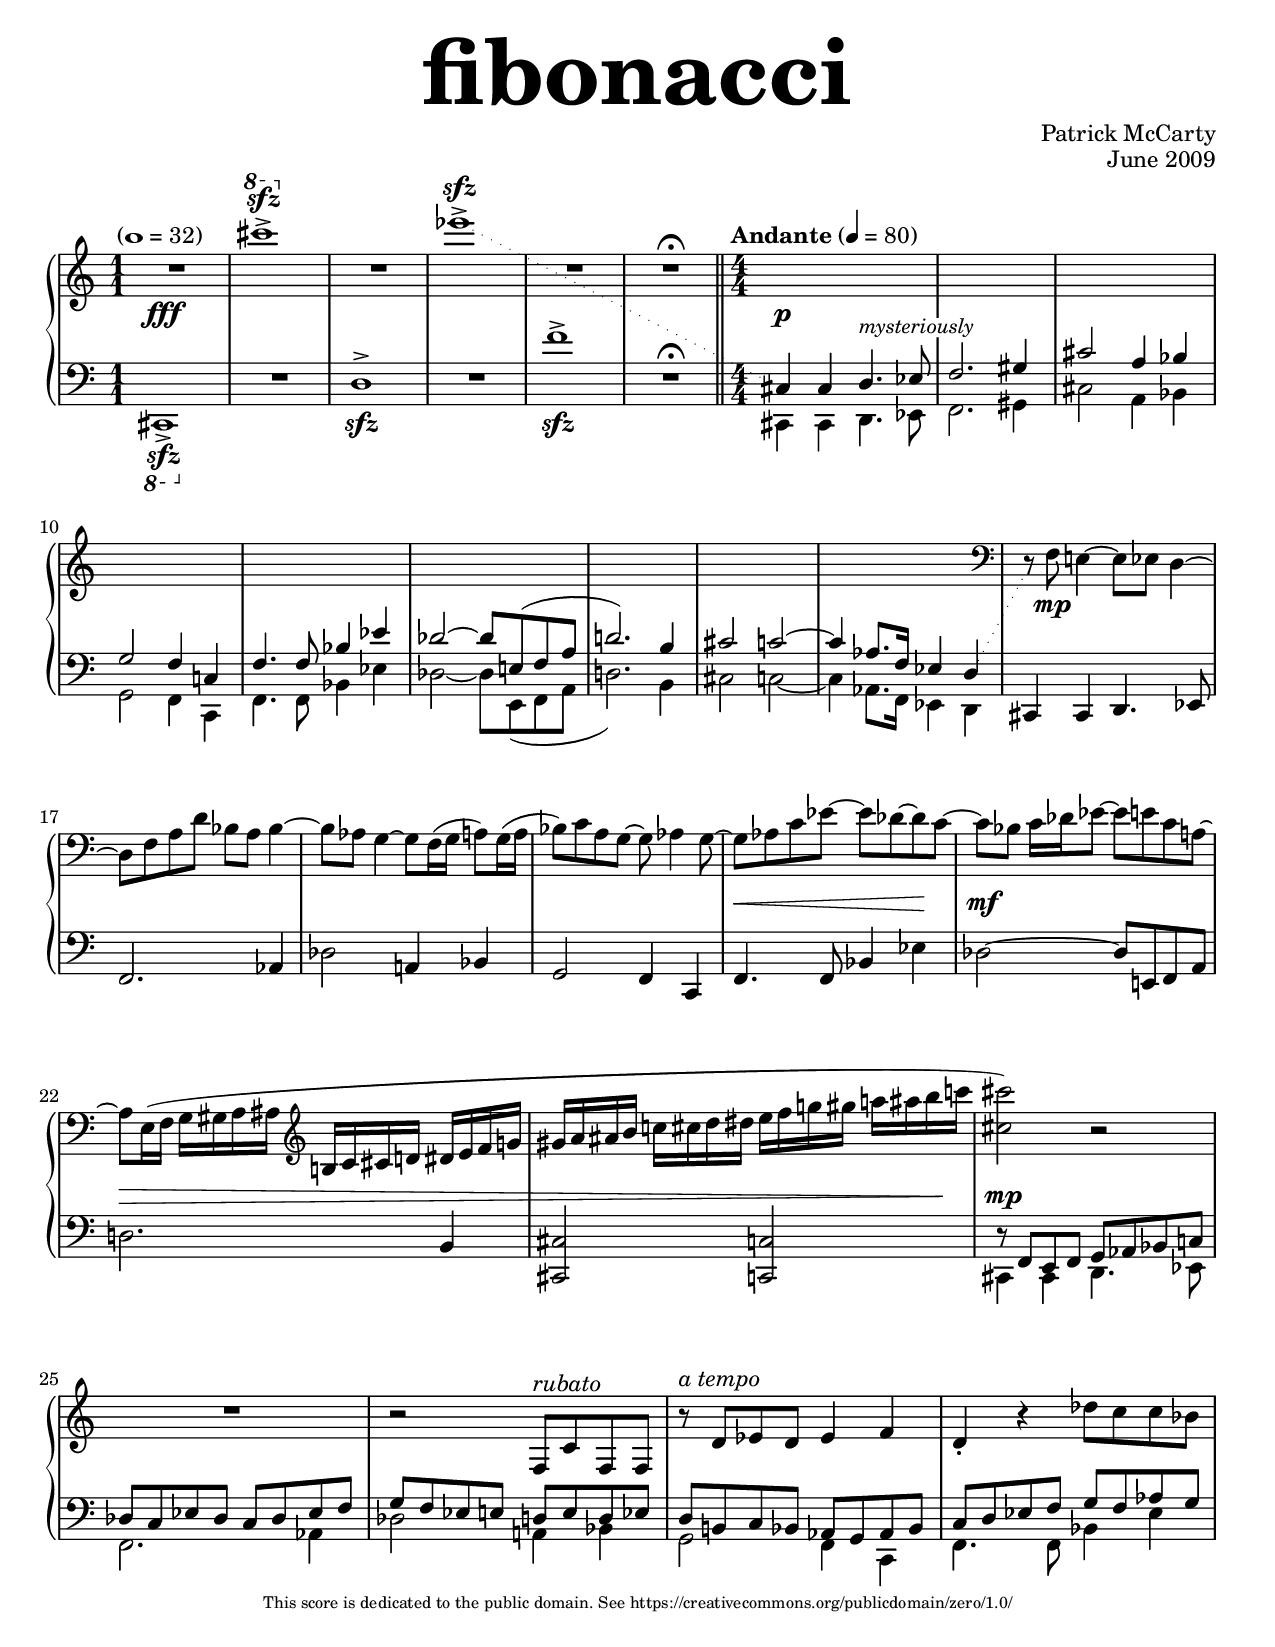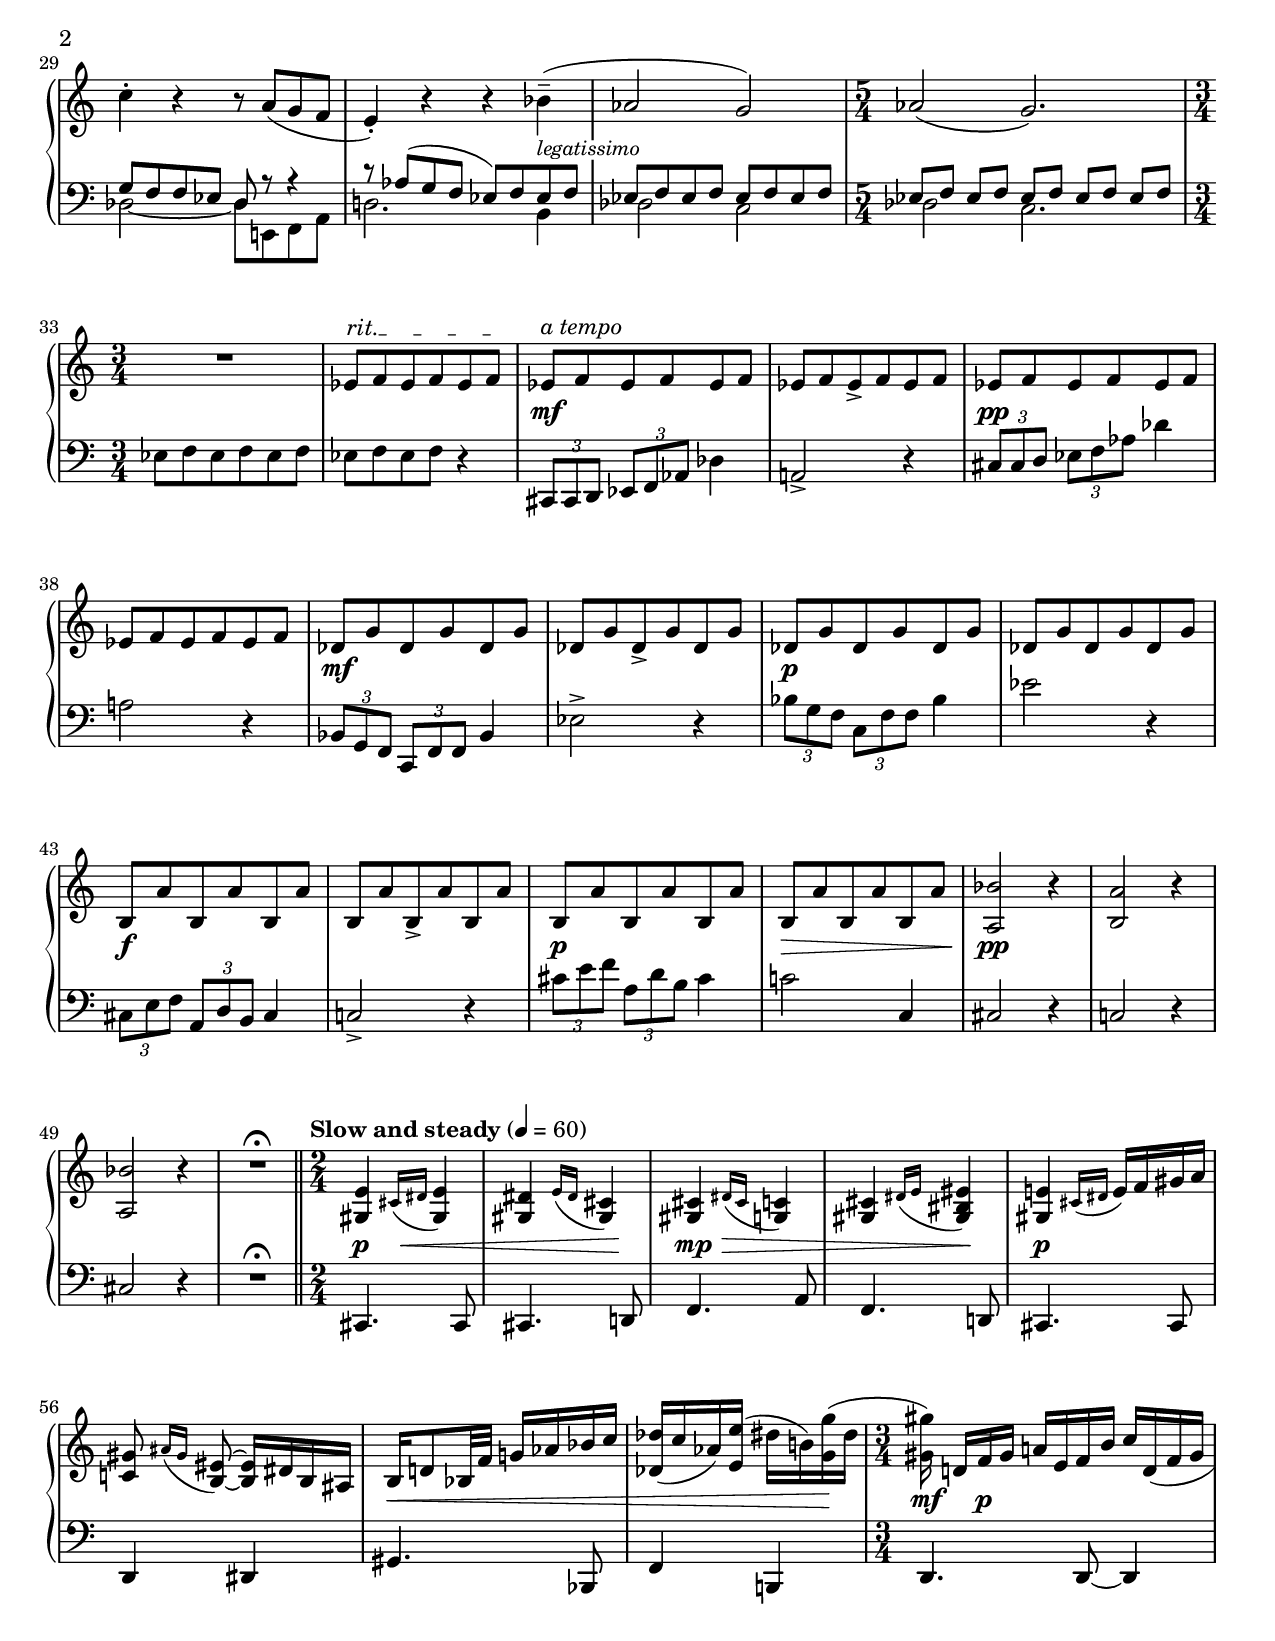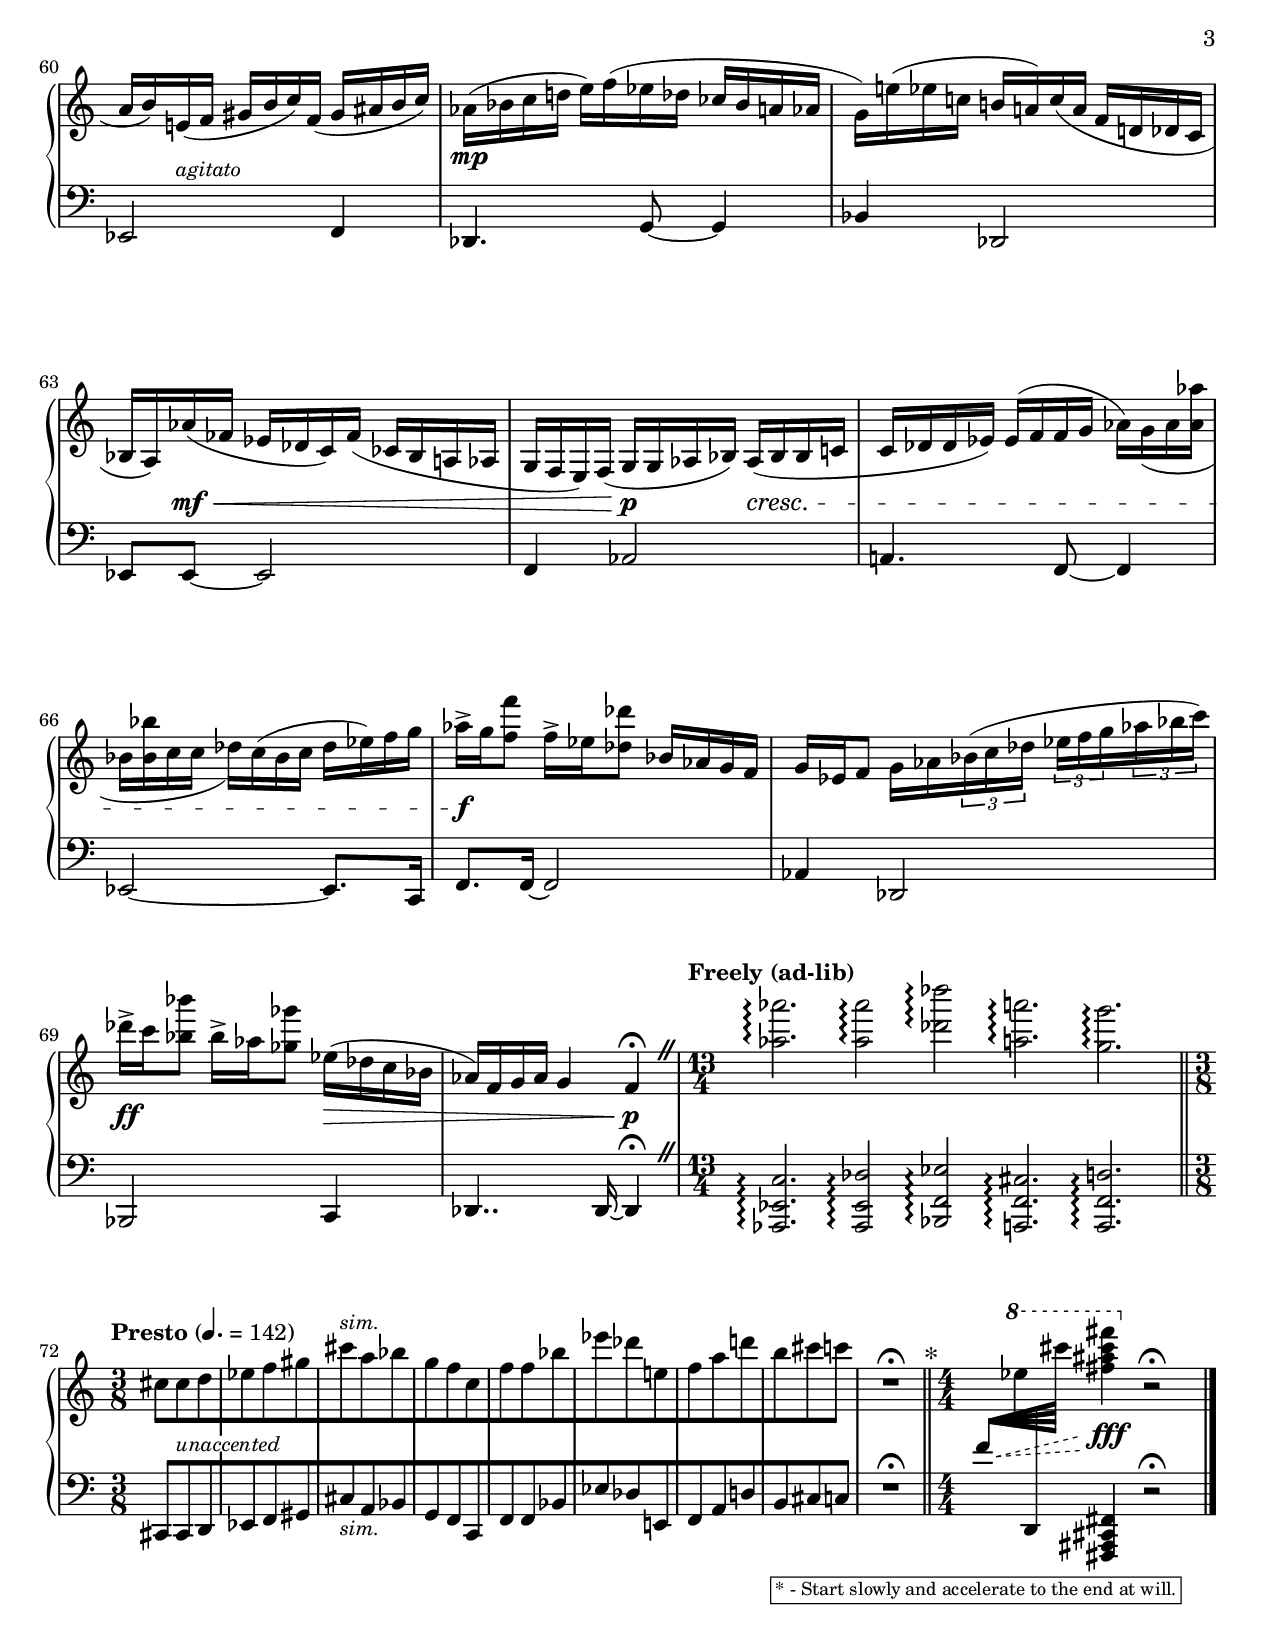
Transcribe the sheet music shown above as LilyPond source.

\version "2.24.0"

\include "english.ly"
\version "2.24.0"

\version "2.24.0"

%%%%%%%%%%%%%%%%%%%%%%%%%%%%%%%%%%%%%%%%%%%%%%%%%%%%%%%%%%%%%%%%%%%%%%%%%%%%%%%%
%%% \makeOctaves %%%%%%%%%%%%%%%%%%%%%%%%%%%%%%%%%%%%%%%%%%%%%%%%%%%%%%%%%%%%%%%
%%%
%%% Adds notes one or more octaves above or below the notes/chords given in the
%%% music expression.
%%%
%%% First arg: an integer (e.g. 1 = "one octave above", -1 = "one octave below")
%%% Second arg: a music expression
%%%
%%% From a public domain snippet at http://lsr.di.unimi.it/LSR/Snippet?id=445
%%%%%%%%%%%%%%%%%%%%%%%%%%%%%%%%%%%%%%%%%%%%%%%%%%%%%%%%%%%%%%%%%%%%%%%%%%%%%%%%

#(define (octave-up m t)
   (let* ((octave (1- t))
          (new-note (ly:music-deep-copy m))
          (new-pitch
            (ly:make-pitch octave
                           (ly:pitch-notename
                             (ly:music-property m 'pitch))
                           (ly:pitch-alteration
                             (ly:music-property m 'pitch)))))
   (set! (ly:music-property new-note 'pitch) new-pitch)
   new-note))

#(define (octavize-chord elements t)
   (cond
     ((null? elements) elements)
     ((eq? (ly:music-property (car elements) 'name) 'NoteEvent)
        (cons (car elements)
              (cons (octave-up (car elements) t)
                    (octavize-chord (cdr elements) t))))
     (else
       (cons (car elements)
             (octavize-chord (cdr elements) t)))))

#(define (octavize music t)
   (if (eq? (ly:music-property music 'name) 'EventChord)
       (ly:music-set-property! music
                               'elements
                               (octavize-chord
                                 (ly:music-property music 'elements) t)))
   music)

makeOctaves = #(define-music-function (arg mus) (integer? ly:music?)
                 (music-map (lambda (x) (octavize x arg))
                            (event-chord-wrap! mus)))

%%%%%%%%%%%%%%%%%%%%%%%%%%%%%%%%%%%%%%%%%%%%%%%%%%%%%%%%%%%%%%%%%%%%%%%%%%%%%%%%
%%% End \makeOctaves %%%
%%%%%%%%%%%%%%%%%%%%%%%%%%%%%%%%%%%%%%%%%%%%%%%%%%%%%%%%%%%%%%%%%%%%%%%%%%%%%%%%

%%%%%%%%%%%%%%%%%%%%%%%%%%%%%%%%%%%%%%%%%%%%%%%%%%%%%%%%%%%%%%%%%%%%%%%%%%%%%%%%
%%% \addStacc %%%%%%%%%%%%%%%%%%%%%%%%%%%%%%%%%%%%%%%%%%%%%%%%%%%%%%%%%%%%%%%%%%
%%%
%%% Defines a music function that adds a staccato articulation to all
%%% notes/chords in the music expression passed as an argument.
%%%
%%% From a public domain snippet at http://lsr.di.unimi.it/LSR/Snippet?id=82
%%%%%%%%%%%%%%%%%%%%%%%%%%%%%%%%%%%%%%%%%%%%%%%%%%%%%%%%%%%%%%%%%%%%%%%%%%%%%%%%

#(define (make-script x)
   (make-music 'ArticulationEvent
               'articulation-type x))

#(define (add-script m x)
   (case (ly:music-property m 'name)
     ((NoteEvent) (set! (ly:music-property m 'articulations)
                        (append (ly:music-property m 'articulations)
                                (list (make-script x))))
                   m)
     ((EventChord) (set! (ly:music-property m 'elements)
                         (append (ly:music-property m 'elements)
                                 (list (make-script x))))
                    m)
     (else #f)))

#(define (add-staccato m)
   (add-script m "staccato"))

addStacc = #(define-music-function (music) (ly:music?)
              (map-some-music add-staccato music))

%%%%%%%%%%%%%%%%%%%%%%%%%%%%%%%%%%%%%%%%%%%%%%%%%%%%%%%%%%%%%%%%%%%%%%%%%%%%%%%%
%%% End \addStacc %%%
%%%%%%%%%%%%%%%%%%%%%%%%%%%%%%%%%%%%%%%%%%%%%%%%%%%%%%%%%%%%%%%%%%%%%%%%%%%%%%%%


lower = \absolute {
  \ottava #-1
  cs,,1-> _ \sfz | % m. 1
  R1 | % m. 2
  \ottava #0
  d1-> _ \sfz | % m. 3
  R1 | % m. 4
  f'1-> _ \sfz | % m. 5
  R1 ^ \fermata | % m. 6
  \time 4/4
  \relative c, {
    \stemDown
    \tieDown
    cs4 cs d4. ef8 | % m. 7
    f2. gs4 | % m. 8
    cs2 a4 bf | % m. 9
    g2 f4 c | % m. 10
    f4. f8 bf4 ef | % m. 11
    df2 ~ df8 e, _ ( f a | % m. 12
    d2. ) b4 | % m. 13
    cs2 c ~ | % m. 14
    c4 af8. f16 ef4 d | % m. 15
    \stemNeutral
    \tieNeutral
    cs4 cs d4. ef8 | % m. 16
    f2. af4 | % m. 17
    df2 a4 bf | % m. 18
    g2 f4 c | % m. 19
    f4. f8 bf4 ef | % m. 20
    df2 ~ df8 e, f a | % m. 21
    d2. b4 | % m. 22
    \makeOctaves #-1 { cs2 c } | % m. 23

    % second time (two voices)
    <<
      {
        \voiceOne
        d8\rest f, e f g af bf c | % m. 24
        df8 c ef df c df ef f | % m. 25
        g8 f ef e d e d ef | % m. 26
        d8 b c bf af g af bf | % m. 27
        c8 d ef f g f af g | % m. 28
        g8 f f ef df r8 r4 | % m. 29
        r8 af'8 ( g f ef ) f ef f | % m. 30
        \repeat unfold 4 { ef8 f } | % m. 31
        \time 5/4
        \repeat unfold 5 { ef8 f } | % m. 32
      }
      \\
      {
        \voiceTwo
        cs,4 cs d4. ef8 | % m. 24
        f2. af4 | % m. 25
        df2 a4 bf | % m. 26
        g2 f4 c | % m. 27
        f4. f8 bf4 ef | % m. 28
        df2 ~ df8 e, f a | % m. 29
        d2. b4 | % m. 30
        df2 c | % m. 31
        df2 c2. | % m. 32
      }
    >>
    %% must return to a single voice
    \oneVoice

    \time 3/4
    \repeat unfold 3 { ef8 f } | % m. 33
    \repeat unfold 2 { ef8 f } r4 | % m. 34

    %% first time
    \tuplet 3/2 { cs,8 cs d }
    \tuplet 3/2 { ef8 f af }
    df4 | % m. 35
    a2-> r4 | % m. 36

    %% second time
    \tuplet 3/2 { cs8 cs d }
    \tuplet 3/2 { ef8 f af }
    df4 | % m. 37
    a2 r4 | % m. 38

    %% first time
    \tuplet 3/2 { bf,8 g f }
    \tuplet 3/2 { c8 f f }
    bf4 | % m. 39
    ef2-> r4 | % m. 40

    %% second time
    \tuplet 3/2 { bf'8 g f }
    \tuplet 3/2 { c8 f f }
    bf4 | % m. 41
    ef2 r4 | % m. 42

    %% first time
    \tuplet 3/2 { cs,8 e f }
    \tuplet 3/2 { a,8 d b }
    cs4 | % m. 43
    c2-> r4 | % m. 44

    %% second time
    \tuplet 3/2 { cs'8 e f }
    \tuplet 3/2 { a,8 d b }
    cs4 | % m. 45
    c2 c,4 | % m. 46

    cs2 r4 | % m. 47
    c2 r4 | % m. 48
    cs2 r4 | % m. 49

    R1 * 3/4 ^ \fermata

    \bar "||" | % m. 50


    %% Slow and steady %%
    \time 2/4
    cs,4. cs8 | % m. 51
    cs4. d8 | % m. 52
    f4. a8 | % m. 53
    f4. d8 | % m. 54

    cs4. cs8 | % m. 55
    d4 ds | % m. 56
    gs4. bf,8 | % m. 57
    f'4 b, | % m. 58

    \time 3/4
    d4. d8 ~ d4 | % m. 59
    ef2 f4 | % m. 60
    df4. g8 ~ g4 | % m. 61
    bf4 df,2 | % m. 62
    ef8 ef ~ ef2 | % m. 63
    f4 af2 | % m. 64
    a4. f8 ~ f4 | % m. 65
    ef2 ~ ef8. c16 | % m. 66
    f8. f16 ~ f2 | % m. 67
    af4 df,2 | % m. 68
    bf2 c4 | % m. 69
    df4.. df16 ~
    \override BreathingSign.text =
      \markup { \musicglyph "scripts.caesura.straight" }
    df4 \fermata \breathe | % m. 70

    %%%%

    %%% Freely %%%
    \time 13/4
    <af ef' c'>2. \arpeggio <af ef' df'>2 \arpeggio
    <bf f' ef'>2 \arpeggio <a f' cs'>2. \arpeggio
    <a f' d'>2. \arpeggio
    \bar "||" | % m. 71

    %%% Tempo change
    %%% "Presto"
    \time 3/8
    %% manual beam
    \once \override Beam.positions = #'(3 . 3)
    \addStacc { cs8 [ cs d | % m. 72
    ef8 f gs } | % m. 73
    cs8 _ \markup \small \italic { sim. } a bf | % m. 74
    g8 f c | % m. 75
    f8 f bf | % m. 76
    ef8 df e, | % m. 77
    f8 a d | % m. 78
    b8 cs c ]
    R1 * 3/8 ^ \fermata
    \bar "||" | % m. 79
    \once \override Score.RehearsalMark.break-align-symbols = #'(time-signature)
    \mark \markup { \huge "*" }
  }

  %% Last measure
  \absolute {
    \time 4/4
    \override Beam.thickness = #0.35
    \override Beam.grow-direction = #RIGHT
    \scaleDurations #'(4 . 1)
    {
      \featherDurations 2/3
      {
        \once \override Beam.positions = #'(7 . 8.7)
        f'64
        _ \markup
          \tiny
          \center-align
          \box
          \pad-around #0.25 { "* - Start slowly and accelerate to the end at will." }
        [
        \change Staff = "RH"
        \ottava #1
        ef'''64
        \change Staff = "LH"
        d,64
        \change Staff = "RH"
        cs''''64 ]
      }
    }
    \change Staff = "LH"
    <fs, cs, as,, fs,,>4
    r2 \fermata
    \bar "|." | % m. 80
  }
}


% vim: ft=lilypond sw=2 et sts=2

\version "2.24.0"

\version "2.24.0"

%%%%%%%%%%%%%%%%%%%%%%%%%%%%%%%%%%%%%%%%%%%%%%%%%%%%%%%%%%%%%%%%%%%%%%%%%%%%%%%%
%%% \makeOctaves %%%%%%%%%%%%%%%%%%%%%%%%%%%%%%%%%%%%%%%%%%%%%%%%%%%%%%%%%%%%%%%
%%%
%%% Adds notes one or more octaves above or below the notes/chords given in the
%%% music expression.
%%%
%%% First arg: an integer (e.g. 1 = "one octave above", -1 = "one octave below")
%%% Second arg: a music expression
%%%
%%% From a public domain snippet at http://lsr.di.unimi.it/LSR/Snippet?id=445
%%%%%%%%%%%%%%%%%%%%%%%%%%%%%%%%%%%%%%%%%%%%%%%%%%%%%%%%%%%%%%%%%%%%%%%%%%%%%%%%

#(define (octave-up m t)
   (let* ((octave (1- t))
          (new-note (ly:music-deep-copy m))
          (new-pitch
            (ly:make-pitch octave
                           (ly:pitch-notename
                             (ly:music-property m 'pitch))
                           (ly:pitch-alteration
                             (ly:music-property m 'pitch)))))
   (set! (ly:music-property new-note 'pitch) new-pitch)
   new-note))

#(define (octavize-chord elements t)
   (cond
     ((null? elements) elements)
     ((eq? (ly:music-property (car elements) 'name) 'NoteEvent)
        (cons (car elements)
              (cons (octave-up (car elements) t)
                    (octavize-chord (cdr elements) t))))
     (else
       (cons (car elements)
             (octavize-chord (cdr elements) t)))))

#(define (octavize music t)
   (if (eq? (ly:music-property music 'name) 'EventChord)
       (ly:music-set-property! music
                               'elements
                               (octavize-chord
                                 (ly:music-property music 'elements) t)))
   music)

makeOctaves = #(define-music-function (arg mus) (integer? ly:music?)
                 (music-map (lambda (x) (octavize x arg))
                            (event-chord-wrap! mus)))

%%%%%%%%%%%%%%%%%%%%%%%%%%%%%%%%%%%%%%%%%%%%%%%%%%%%%%%%%%%%%%%%%%%%%%%%%%%%%%%%
%%% End \makeOctaves %%%
%%%%%%%%%%%%%%%%%%%%%%%%%%%%%%%%%%%%%%%%%%%%%%%%%%%%%%%%%%%%%%%%%%%%%%%%%%%%%%%%

%%%%%%%%%%%%%%%%%%%%%%%%%%%%%%%%%%%%%%%%%%%%%%%%%%%%%%%%%%%%%%%%%%%%%%%%%%%%%%%%
%%% \addStacc %%%%%%%%%%%%%%%%%%%%%%%%%%%%%%%%%%%%%%%%%%%%%%%%%%%%%%%%%%%%%%%%%%
%%%
%%% Defines a music function that adds a staccato articulation to all
%%% notes/chords in the music expression passed as an argument.
%%%
%%% From a public domain snippet at http://lsr.di.unimi.it/LSR/Snippet?id=82
%%%%%%%%%%%%%%%%%%%%%%%%%%%%%%%%%%%%%%%%%%%%%%%%%%%%%%%%%%%%%%%%%%%%%%%%%%%%%%%%

#(define (make-script x)
   (make-music 'ArticulationEvent
               'articulation-type x))

#(define (add-script m x)
   (case (ly:music-property m 'name)
     ((NoteEvent) (set! (ly:music-property m 'articulations)
                        (append (ly:music-property m 'articulations)
                                (list (make-script x))))
                   m)
     ((EventChord) (set! (ly:music-property m 'elements)
                         (append (ly:music-property m 'elements)
                                 (list (make-script x))))
                    m)
     (else #f)))

#(define (add-staccato m)
   (add-script m "staccato"))

addStacc = #(define-music-function (music) (ly:music?)
              (map-some-music add-staccato music))

%%%%%%%%%%%%%%%%%%%%%%%%%%%%%%%%%%%%%%%%%%%%%%%%%%%%%%%%%%%%%%%%%%%%%%%%%%%%%%%%
%%% End \addStacc %%%
%%%%%%%%%%%%%%%%%%%%%%%%%%%%%%%%%%%%%%%%%%%%%%%%%%%%%%%%%%%%%%%%%%%%%%%%%%%%%%%%


upper = \absolute {
  \override VoiceFollower.style = #'dotted-line
  \tempo "" 1 = 32
  \showStaffSwitch
  R1 | % m. 1
  \ottava #1
  cs''''1-> ^ \sfz | % m. 2
  R1 | % m. 3
  \ottava #0
  ef'''1-> ^ \sfz | % m. 4
  R1 | % m. 5
  R1 ^ \fermata \bar "||" | % m. 6
  \tempo "Andante" 4 = 80
  \change Staff = "LH"
  \time 4/4
  \relative c {
    \stemUp
    \tieUp
    cs4 cs d4. ef8 | % m. 7
    f2. gs4 | % m. 8
    cs2 a4 bf | % m. 9
    g2 f4 c | % m. 10
    f4. f8 bf4 ef | % m. 11
    df2 ~ df8 e, ^ ( f a | % m. 12
    d2. ) b4 | % m. 13
    cs2 c ~ | % m. 14
    c4 af8. f16 ef4 d | % m. 15
    \change Staff = "RH"
    \clef "bass"
    \stemNeutral
    \tieNeutral
    r8 f8 e4 ~ e8 ef d4 ~ | % m. 16
    d8 f a d bf a bf4 ~ | % m. 17
    bf8 af g4 ~ g8 f16 ( g a8 ) g16 ( a | % m. 18
    bf8 ) c a g ~ g af4 g8 ~ | % m. 19
    g8 af c ef ~ ef df ~ df c ~ | % m. 20
    c8 bf c16 df ef8 ~ ef e c a ~ | % m. 21
    a8 e16 ( f g gs a as
    \clef "treble"
    b16 c cs d
    ds e f g | % m. 22
    gs16 a as b c cs d ds
    e16 f g gs a as b c | % m. 23
    \makeOctaves #-1 { cs2 ) r2 } | % m. 24
    R1 | % m. 25
    r2 \addStacc { f,,,8
    ^ \markup \italic { "rubato" }
    c' f, f } | % m. 26
    r8
    ^ \markup \italic { "a tempo" }
    \addStacc { d'8 ef d ef4 f } | % m. 27
    d4-. r4 \addStacc { df'8 c c bf } | % m. 28
    c4-. r4 r8 a8 ( g f | % m. 29
    e4-. ) r4 r bf'4-- ( | % m. 30
    af2 g2 ) | % m. 31
    \time 5/4
    af2 ( g2. ) | % m. 32

    \time 3/4
    R1 * 3/4 | % m. 33
    \override TextSpanner.bound-details.left.text = #"rit."
    ef8
    \startTextSpan
    f ef f ef f
    \stopTextSpan
    | % m. 34

    %% first time
    ef8 ^ \markup \italic { "a tempo" } f \repeat unfold 2 { ef8 f } | % m. 35
    ef8 f ef-> f ef f | % m. 36
    %% second time
    \repeat unfold 3 { ef8 f } | % m. 37
    ef8 f ef f ef f | % m. 38

    %% first time
    \repeat unfold 3 { df8 g } | % m. 39
    df8 g df-> g df g | % m. 40
    %% second time
    \repeat unfold 3 { df8 g } | % m. 41
    df8 g df g df g | % m. 42

    %% first time
    \repeat unfold 3 { b,8 a' } | % m. 43
    b,8 a' b,-> a' b, a' | % m. 44
    %% second time
    \repeat unfold 3 { b,8 a' } | % m. 45
    b,8 a' b, a' b, a' | % m. 46

    <a, bf'>2 r4 | % m. 47
    <b a'>2 r4 | % m. 48
    <a bf'>2 r4 | % m. 49

    R1 * 3/4 ^ \fermata
    \bar "||" | % m. 50

    %% section 3

    \time 2/4
    \tempo "Slow and steady" 4 = 60
    <e' gs,>4 \acciaccatura { cs16[ ds] } <e gs,>4 | % m. 51
    <ds gs,>4 \acciaccatura { e16[ ds] } <cs gs>4 | % m. 52
    <cs gs>4 \acciaccatura { ds16[ cs] } <c g>4  | % m. 53
    <cs gs>4 \acciaccatura { ds16[ e] } <es bs gs>4 | % m. 54

    <e gs,>4 \acciaccatura { cs16[ ds] } e16 f gs a | % m. 55
    <gs c,>8 \acciaccatura { as16[ gs] } <es b>8 ~ <es b>16 ds b as | % m. 56

    b16 d8 bf32 f' g16 af bf c | % m. 57
    <df df,>16 ( c af ) <e' e,> ( ds b ) <g' g,> ( ds | % m. 58

    \time 3/4
    \override Beam.breakable = ##t
    <gs gs,>16 ) \noBeam d,16 f gs
    a16 e f b
    c16 d, ( f gs | % m. 59

    a16 b ) e, ( f
    gs16 b c ) f, (
    gs16 as b c ) | % m. 60

    af16 ( bf c d
    e16 ) f ( ef df
    cf16 bf a af | % m. 61

    g16 ) e' ( ef c
    b16 a ) c ( a
    f16 d df c | % m. 62

    bf16 a ) af' ( ff
    ef16 df c ) ff (
    cf16 bf a af | % m. 63

    g16 f e ) f (
    g16 g af bf )
    af16 ( bf bf c | % m. 64

    c16 df df ef )
    ef16 ( f f g
    af16 ) g _ ( af <af af'> | % m. 65

    bf16 <bf bf'> c c
    df16 ) c ( bf c
    df16 ef ) f g | % m. 66

    af16-> g <f f'>8 f16-> ef <df df'>8
    bf16 af g f | % m. 67

    g16 ef f8
    g16 af \tuplet 3/2 { bf16 ( c df }
    \tuplet 3/2 { ef16 f g }
    \tuplet 3/2 { af16 bf c ) } | % m. 68

    df16-> c <bf bf'>8 bf16-> af <gf gf'>8
    ef16 ( df c bf | % m. 69

    af16 ) f g af
    g4
    \override BreathingSign.text =
      \markup { \musicglyph "scripts.caesura.straight" }
    f4 \fermata \breathe | % m. 70

    %%%%
    \tempo "Freely (ad-lib)"
    \time 13/4
    <af'' af,>2. \arpeggio <af af,>2 \arpeggio
    <df df,>2 \arpeggio <a a,>2. \arpeggio
    <g g,>2. \arpeggio
    \bar "||" | % m. 71

    %%% Tempo change
    \tempo "Presto" 4. = 142
    \time 3/8
    %% manual beam
    \once \override Beam.positions = #'(-3 . -3)
    \addStacc { cs,,8 [ cs d | % m. 72
    ef8 f gs } | % m. 73
    cs8 ^ \markup \small \italic { sim. } a bf | % m. 74
    g8 f c | % m. 75
    f8 f bf | % m. 76
    ef8 df e, | % m. 77
    f8 a d | % m. 78
    b8 cs c ] | % m. 79
    R1 * 3/8 ^ \fermata
    \bar "||" | % m. 80
  }

  \absolute {
    \time 4/4
    s4
    <fs''' as''' cs'''' fs''''>4
    \ottava #0
    r2 \fermata
    \bar "|."
  }
}


% vim: ft=lilypond sw=2 et sts=2

\version "2.24.0"

\version "2.24.0"

%%%%%%%%%%%%%%%%%%%%%%%%%%%%%%%%%%%%%%%%%%%%%%%%%%%%%%%%%%%%%%%%%%%%%%%%%%%%%%%%
%%% \makeOctaves %%%%%%%%%%%%%%%%%%%%%%%%%%%%%%%%%%%%%%%%%%%%%%%%%%%%%%%%%%%%%%%
%%%
%%% Adds notes one or more octaves above or below the notes/chords given in the
%%% music expression.
%%%
%%% First arg: an integer (e.g. 1 = "one octave above", -1 = "one octave below")
%%% Second arg: a music expression
%%%
%%% From a public domain snippet at http://lsr.di.unimi.it/LSR/Snippet?id=445
%%%%%%%%%%%%%%%%%%%%%%%%%%%%%%%%%%%%%%%%%%%%%%%%%%%%%%%%%%%%%%%%%%%%%%%%%%%%%%%%

#(define (octave-up m t)
   (let* ((octave (1- t))
          (new-note (ly:music-deep-copy m))
          (new-pitch
            (ly:make-pitch octave
                           (ly:pitch-notename
                             (ly:music-property m 'pitch))
                           (ly:pitch-alteration
                             (ly:music-property m 'pitch)))))
   (set! (ly:music-property new-note 'pitch) new-pitch)
   new-note))

#(define (octavize-chord elements t)
   (cond
     ((null? elements) elements)
     ((eq? (ly:music-property (car elements) 'name) 'NoteEvent)
        (cons (car elements)
              (cons (octave-up (car elements) t)
                    (octavize-chord (cdr elements) t))))
     (else
       (cons (car elements)
             (octavize-chord (cdr elements) t)))))

#(define (octavize music t)
   (if (eq? (ly:music-property music 'name) 'EventChord)
       (ly:music-set-property! music
                               'elements
                               (octavize-chord
                                 (ly:music-property music 'elements) t)))
   music)

makeOctaves = #(define-music-function (arg mus) (integer? ly:music?)
                 (music-map (lambda (x) (octavize x arg))
                            (event-chord-wrap! mus)))

%%%%%%%%%%%%%%%%%%%%%%%%%%%%%%%%%%%%%%%%%%%%%%%%%%%%%%%%%%%%%%%%%%%%%%%%%%%%%%%%
%%% End \makeOctaves %%%
%%%%%%%%%%%%%%%%%%%%%%%%%%%%%%%%%%%%%%%%%%%%%%%%%%%%%%%%%%%%%%%%%%%%%%%%%%%%%%%%

%%%%%%%%%%%%%%%%%%%%%%%%%%%%%%%%%%%%%%%%%%%%%%%%%%%%%%%%%%%%%%%%%%%%%%%%%%%%%%%%
%%% \addStacc %%%%%%%%%%%%%%%%%%%%%%%%%%%%%%%%%%%%%%%%%%%%%%%%%%%%%%%%%%%%%%%%%%
%%%
%%% Defines a music function that adds a staccato articulation to all
%%% notes/chords in the music expression passed as an argument.
%%%
%%% From a public domain snippet at http://lsr.di.unimi.it/LSR/Snippet?id=82
%%%%%%%%%%%%%%%%%%%%%%%%%%%%%%%%%%%%%%%%%%%%%%%%%%%%%%%%%%%%%%%%%%%%%%%%%%%%%%%%

#(define (make-script x)
   (make-music 'ArticulationEvent
               'articulation-type x))

#(define (add-script m x)
   (case (ly:music-property m 'name)
     ((NoteEvent) (set! (ly:music-property m 'articulations)
                        (append (ly:music-property m 'articulations)
                                (list (make-script x))))
                   m)
     ((EventChord) (set! (ly:music-property m 'elements)
                         (append (ly:music-property m 'elements)
                                 (list (make-script x))))
                    m)
     (else #f)))

#(define (add-staccato m)
   (add-script m "staccato"))

addStacc = #(define-music-function (music) (ly:music?)
              (map-some-music add-staccato music))

%%%%%%%%%%%%%%%%%%%%%%%%%%%%%%%%%%%%%%%%%%%%%%%%%%%%%%%%%%%%%%%%%%%%%%%%%%%%%%%%
%%% End \addStacc %%%
%%%%%%%%%%%%%%%%%%%%%%%%%%%%%%%%%%%%%%%%%%%%%%%%%%%%%%%%%%%%%%%%%%%%%%%%%%%%%%%%


dynamics = {
  s1 \fff | % m. 1
  s1 | % m. 2
  s1 | % m. 3
  s1 | % m. 4
  s1 | % m. 5
  s1 | % m. 6
  s2 \p
  s2 - \markup \italic \small \whiteout { "mysteriously" } | % m. 7
  s1 | % m. 8
  s1 | % m. 9
  s1 | % m. 10
  s1 | % m. 11
  s1 | % m. 12
  s1 | % m. 13
  s1 | % m. 14
  s1 | % m. 15
  s8 s8 \mp s4 s2 | % m. 16
  s1 | % m. 17
  s1 | % m. 18
  s1 | % m. 19
  \once \override Hairpin.bound-padding = #3
  s1 \< | % m. 20
  s1 \mf | % m. 21
  \once \override Hairpin.bound-padding = #3
  s1 \> | % m. 22
  s1 | % m. 23
  s1 \mp | % m. 24
  s1 | % m. 25
  s1 | % m. 26
  s1 | % m. 27
  s1 | % m. 28
  s1 | % m. 29
  s2 s4 s4 - \markup \italic \small \whiteout { "legatissimo" } | % m. 30
  s1 | % m. 31
  s1 * 5/4 | % m. 32
  s1 * 3/4 | % m. 33
  s1 * 3/4 | % m. 34
  s \mf | % m. 35
  s | % m. 36
  s \pp | % m. 37
  s | % m. 38
  s \mf | % m. 39
  s | % m. 40
  s \p | % m. 41
  s | % m. 42
  s \f | % m. 43
  s | % m. 44
  s \p | % m. 45
  s \> | % m. 46
  s \pp | % m. 47
  s | % m. 48
  s | % m. 49
  s | % m. 50
  \once \override Hairpin.bound-padding = #3
  s4 \p \< s4 | % m. 51
  s4 s4 | % m. 52
  s4 \mp \> s4 | % m. 53
  s4 s4 \! | % m. 54
  s4 \p s4 | % m. 55
  s1 * 2/4 | % m. 56
  \once \override Hairpin.bound-padding = #3.5
  s4 \< s4 | % m. 57
  s4 s4 | % m. 58
  s8 \mf s8 \p s4 s4 | % m. 59
  s16*2 s16 - \markup \italic \small \whiteout { "agitato" } s16 s2 | % m. 60
  s4 \mp s4 s4 | % m. 61
  s1 * 3/4 | % m. 62
  s16*2 s16 \mf \< s16 s2 | % m. 63
  s4 s4 \p
  \crescTextCresc
  s4 \< | % m. 64
  s1 * 3/4 | % m. 65
  s | % m. 66
  s \f | % m. 67
  \crescHairpin
  s | % m. 68
  s4 \ff s4 s4 \> | % m. 69
  s4 s s \p | % m. 70
  s1 * 13/4 | % m. 71
  \override TextScript.outside-staff-priority = ##f
  \override TextScript.staff-padding = #0
  \override TextScript.padding = #0
  s8 s8 - \markup \whiteout \italic \small { unaccented } s8 | % m. 72
  s1 * 3/8 | % m. 73
  s | % m. 74
  s | % m. 75
  s | % m. 76
  s | % m. 77
  s | % m. 78
  s | % m. 79
  s | % m. 80
  \override Hairpin.extra-offset = #'(2 . -2)
  \override Hairpin.rotation = #'(9 -1 0)
  \override Hairpin.bound-padding = #3
  \once \override Hairpin.style = #'dashed-line
  s4 \< s4 \fff s2 | % m. 81
}


% vim: ft=lilypond sw=2 et sts=2

\version "2.24.0"

%%%%%%%%%%%%%%%%%%%%%%%%%%%%%%%%%%%%%%%%%%%%%%%%%%%%%%%%%%%%%%%%%%%%%%%%%%%%%%%%
%%% \makeOctaves %%%%%%%%%%%%%%%%%%%%%%%%%%%%%%%%%%%%%%%%%%%%%%%%%%%%%%%%%%%%%%%
%%%
%%% Adds notes one or more octaves above or below the notes/chords given in the
%%% music expression.
%%%
%%% First arg: an integer (e.g. 1 = "one octave above", -1 = "one octave below")
%%% Second arg: a music expression
%%%
%%% From a public domain snippet at http://lsr.di.unimi.it/LSR/Snippet?id=445
%%%%%%%%%%%%%%%%%%%%%%%%%%%%%%%%%%%%%%%%%%%%%%%%%%%%%%%%%%%%%%%%%%%%%%%%%%%%%%%%

#(define (octave-up m t)
   (let* ((octave (1- t))
          (new-note (ly:music-deep-copy m))
          (new-pitch
            (ly:make-pitch octave
                           (ly:pitch-notename
                             (ly:music-property m 'pitch))
                           (ly:pitch-alteration
                             (ly:music-property m 'pitch)))))
   (set! (ly:music-property new-note 'pitch) new-pitch)
   new-note))

#(define (octavize-chord elements t)
   (cond
     ((null? elements) elements)
     ((eq? (ly:music-property (car elements) 'name) 'NoteEvent)
        (cons (car elements)
              (cons (octave-up (car elements) t)
                    (octavize-chord (cdr elements) t))))
     (else
       (cons (car elements)
             (octavize-chord (cdr elements) t)))))

#(define (octavize music t)
   (if (eq? (ly:music-property music 'name) 'EventChord)
       (ly:music-set-property! music
                               'elements
                               (octavize-chord
                                 (ly:music-property music 'elements) t)))
   music)

makeOctaves = #(define-music-function (arg mus) (integer? ly:music?)
                 (music-map (lambda (x) (octavize x arg))
                            (event-chord-wrap! mus)))

%%%%%%%%%%%%%%%%%%%%%%%%%%%%%%%%%%%%%%%%%%%%%%%%%%%%%%%%%%%%%%%%%%%%%%%%%%%%%%%%
%%% End \makeOctaves %%%
%%%%%%%%%%%%%%%%%%%%%%%%%%%%%%%%%%%%%%%%%%%%%%%%%%%%%%%%%%%%%%%%%%%%%%%%%%%%%%%%

%%%%%%%%%%%%%%%%%%%%%%%%%%%%%%%%%%%%%%%%%%%%%%%%%%%%%%%%%%%%%%%%%%%%%%%%%%%%%%%%
%%% \addStacc %%%%%%%%%%%%%%%%%%%%%%%%%%%%%%%%%%%%%%%%%%%%%%%%%%%%%%%%%%%%%%%%%%
%%%
%%% Defines a music function that adds a staccato articulation to all
%%% notes/chords in the music expression passed as an argument.
%%%
%%% From a public domain snippet at http://lsr.di.unimi.it/LSR/Snippet?id=82
%%%%%%%%%%%%%%%%%%%%%%%%%%%%%%%%%%%%%%%%%%%%%%%%%%%%%%%%%%%%%%%%%%%%%%%%%%%%%%%%

#(define (make-script x)
   (make-music 'ArticulationEvent
               'articulation-type x))

#(define (add-script m x)
   (case (ly:music-property m 'name)
     ((NoteEvent) (set! (ly:music-property m 'articulations)
                        (append (ly:music-property m 'articulations)
                                (list (make-script x))))
                   m)
     ((EventChord) (set! (ly:music-property m 'elements)
                         (append (ly:music-property m 'elements)
                                 (list (make-script x))))
                    m)
     (else #f)))

#(define (add-staccato m)
   (add-script m "staccato"))

addStacc = #(define-music-function (music) (ly:music?)
              (map-some-music add-staccato music))

%%%%%%%%%%%%%%%%%%%%%%%%%%%%%%%%%%%%%%%%%%%%%%%%%%%%%%%%%%%%%%%%%%%%%%%%%%%%%%%%
%%% End \addStacc %%%
%%%%%%%%%%%%%%%%%%%%%%%%%%%%%%%%%%%%%%%%%%%%%%%%%%%%%%%%%%%%%%%%%%%%%%%%%%%%%%%%


#(ly:set-option 'point-and-click #f)
#(set-default-paper-size "letter")

\header {
  title = \markup \fontsize #8 { fibonacci }
  composer = "Patrick McCarty"
  opus = "June 2009"
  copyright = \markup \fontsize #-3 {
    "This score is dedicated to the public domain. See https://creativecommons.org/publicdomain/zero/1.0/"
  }
}

\paper {
  indent = #0
  ragged-last-bottom = ##f
  %annotate-spacing = ##t
}

%%% Music is defined in variables %%%

%%% BEGIN score output %%%
\score {
  \new PianoStaff = "pianostaff" <<
    \new Staff = "RH" {
      \accidentalStyle Score.piano
      \clef "treble"
      \numericTimeSignature
      \time 1/1
      \upper
    }

    \new Dynamics = "Dynamics_pf" \dynamics

    \new Staff = "LH" {
      \clef "bass"
      \numericTimeSignature
      \time 1/1
      \lower
    }
  >>

  \layout {
    \context {
      \Score
      \override Arpeggio.X-extent = #'(-1 . 1)
    }

  }
}


% vim: ft=lilypond sw=2 et sts=2
